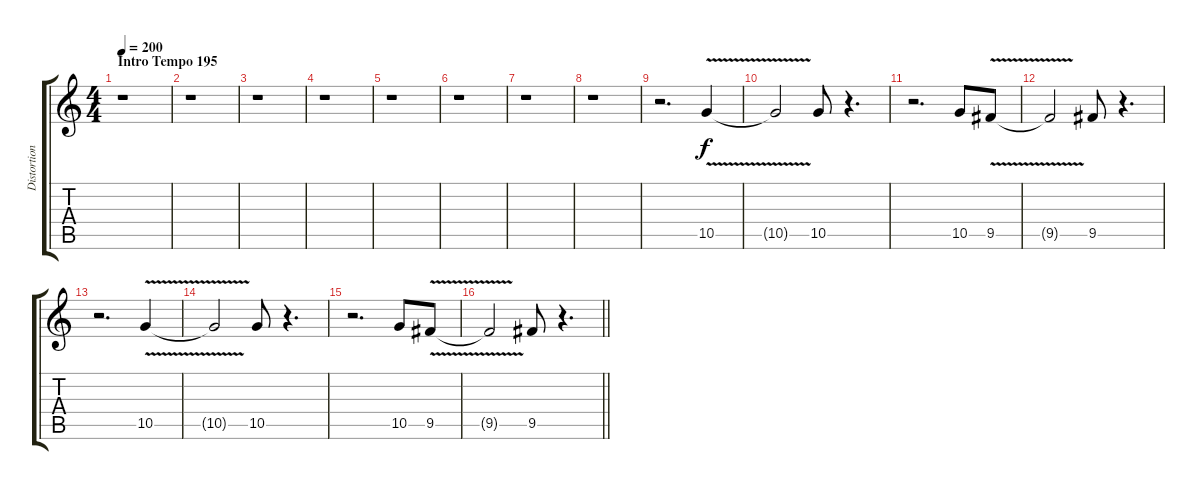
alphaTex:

\track ("Distortion guitar 4" "Distortion") {instrument distortionguitar}
\staff {score tabs}
\tuning (E4 B3 G3 D3 A2 E2) {hide}
\ts (4 4)
\section ("" "Intro Tempo 195")
\tempo 200
\tempo 195
\tempo 200
\clef g2
\ks c
r.1{dy f instrument distortionguitar} |
r.1 |
r.1 |
r.1 |
r.1 |
r.1 |
r.1 |
r.1 |
r.2{d volume 16} 10.5{v}.4 |
10.5{t}.2 10.5.8 r.4{d} |
r.2{d} 10.5.8 9.5{v}.8 |
9.5{t}.2 9.5.8 r.4{d} |
r.2{d volume 16} 10.5{v}.4 |
10.5{t}.2 10.5.8 r.4{d} |
r.2{d} 10.5.8 9.5{v}.8 |
\barLineRight lightlight
9.5{t}.2 9.5.8 r.4{d}
